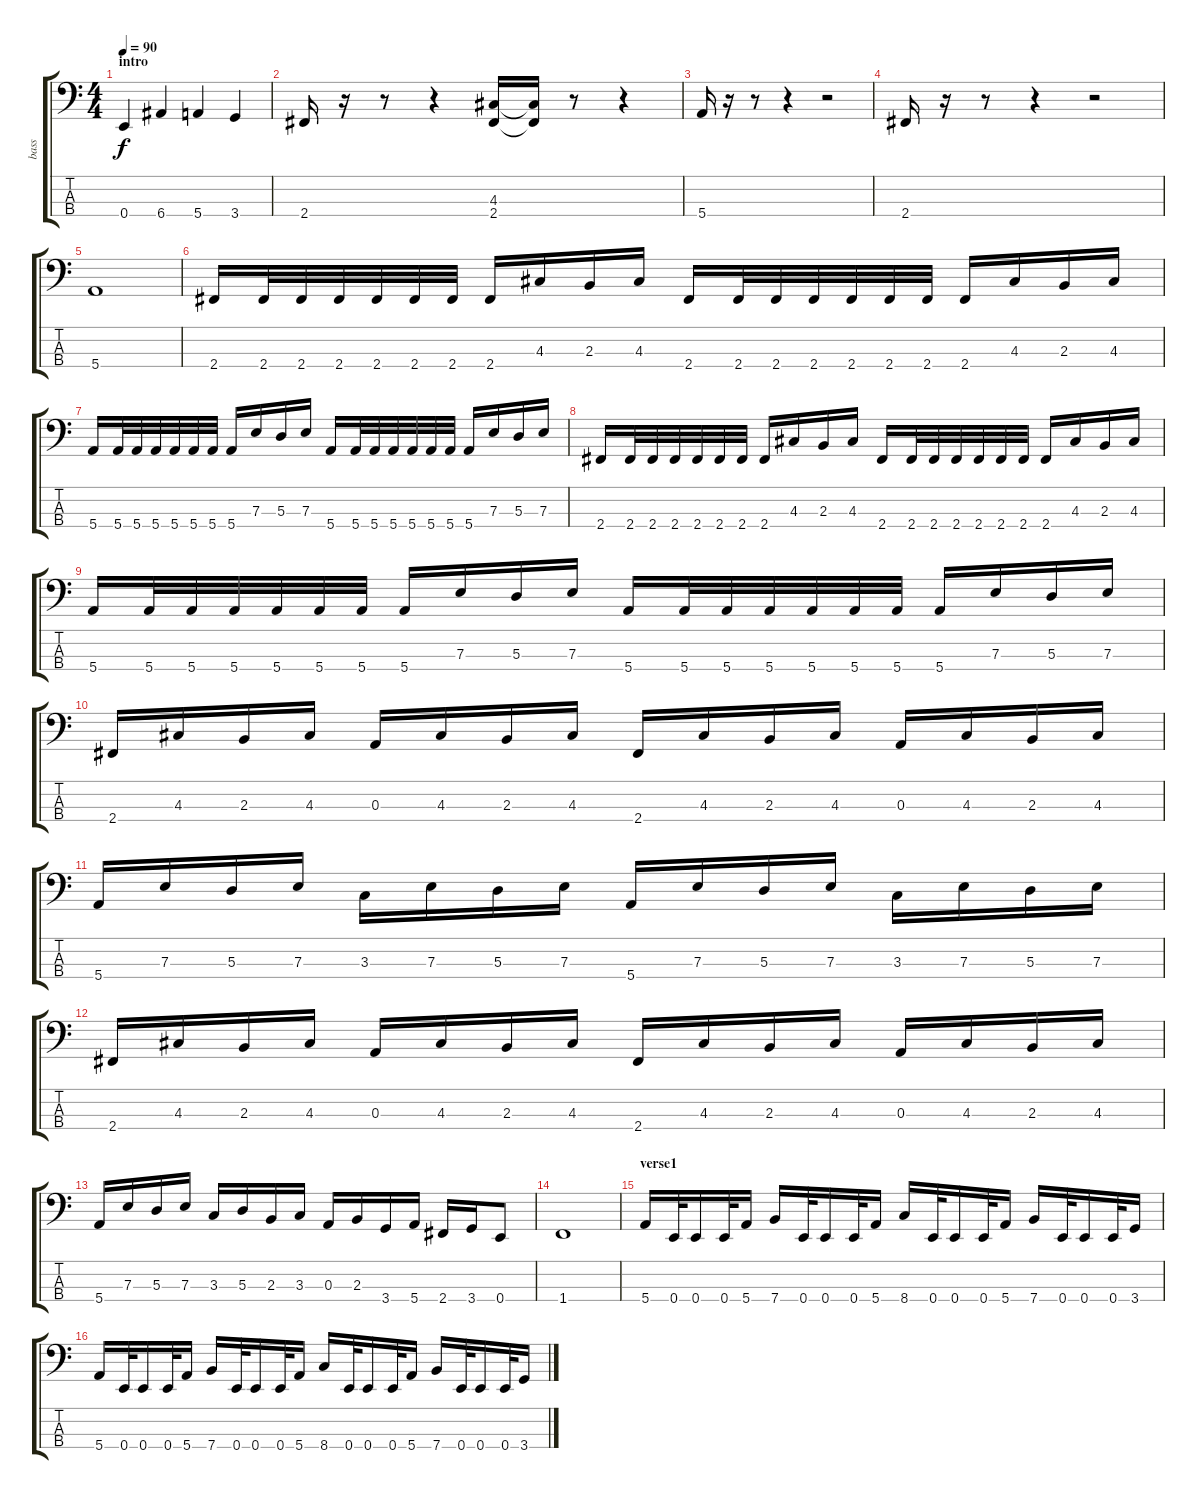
\track ("bass" "bass") {instrument electricbasspick}
\staff {score tabs}
\tuning (G2 D2 A1 E1) {hide}
\ts (4 4)
\section ("" "intro")
\tempo 90
\tempo 100
\tempo 90
\clef f4
\ks c
0.4.4{dy f instrument electricbasspick} 6.4.4 5.4.4 3.4.4 |
2.4.16 r.16 r.8 r.4 (4.3 2.4).16 (4.3{t} 2.4{t}).16 r.8 r.4 |
5.4.16 r.16 r.8 r.4 r.2 |
2.4.16 r.16 r.8 r.4 r.2 |
5.4.1 |
2.4.16 2.4.32 2.4.32 2.4.32 2.4.32 2.4.32 2.4.32 2.4.16 4.3.16 2.3.16 4.3.16 2.4.16 2.4.32 2.4.32 2.4.32 2.4.32 2.4.32 2.4.32 2.4.16 4.3.16 2.3.16 4.3.16 |
5.4.16 5.4.32 5.4.32 5.4.32 5.4.32 5.4.32 5.4.32 5.4.16 7.3.16 5.3.16 7.3.16 5.4.16 5.4.32 5.4.32 5.4.32 5.4.32 5.4.32 5.4.32 5.4.16 7.3.16 5.3.16 7.3.16 |
2.4.16 2.4.32 2.4.32 2.4.32 2.4.32 2.4.32 2.4.32 2.4.16 4.3.16 2.3.16 4.3.16 2.4.16 2.4.32 2.4.32 2.4.32 2.4.32 2.4.32 2.4.32 2.4.16 4.3.16 2.3.16 4.3.16 |
5.4.16 5.4.32 5.4.32 5.4.32 5.4.32 5.4.32 5.4.32 5.4.16 7.3.16 5.3.16 7.3.16 5.4.16 5.4.32 5.4.32 5.4.32 5.4.32 5.4.32 5.4.32 5.4.16 7.3.16 5.3.16 7.3.16 |
2.4.16 4.3.16 2.3.16 4.3.16 0.3.16 4.3.16 2.3.16 4.3.16 2.4.16 4.3.16 2.3.16 4.3.16 0.3.16 4.3.16 2.3.16 4.3.16 |
5.4.16 7.3.16 5.3.16 7.3.16 3.3.16 7.3.16 5.3.16 7.3.16 5.4.16 7.3.16 5.3.16 7.3.16 3.3.16 7.3.16 5.3.16 7.3.16 |
2.4.16 4.3.16 2.3.16 4.3.16 0.3.16 4.3.16 2.3.16 4.3.16 2.4.16 4.3.16 2.3.16 4.3.16 0.3.16 4.3.16 2.3.16 4.3.16 |
5.4.16 7.3.16 5.3.16 7.3.16 3.3.16 5.3.16 2.3.16 3.3.16 0.3.16 2.3.16 3.4.16 5.4.16 2.4.16 3.4.16 0.4.8 |
1.4.1 |
\section ("" "verse1")
5.4.16 0.4.32 0.4.16 0.4.32 5.4.16 7.4.16 0.4.32 0.4.16 0.4.32 5.4.16 8.4.16 0.4.32 0.4.16 0.4.32 5.4.16 7.4.16 0.4.32 0.4.16 0.4.32 3.4.16 |
5.4.16 0.4.32 0.4.16 0.4.32 5.4.16 7.4.16 0.4.32 0.4.16 0.4.32 5.4.16 8.4.16 0.4.32 0.4.16 0.4.32 5.4.16 7.4.16 0.4.32 0.4.16 0.4.32 3.4.16
